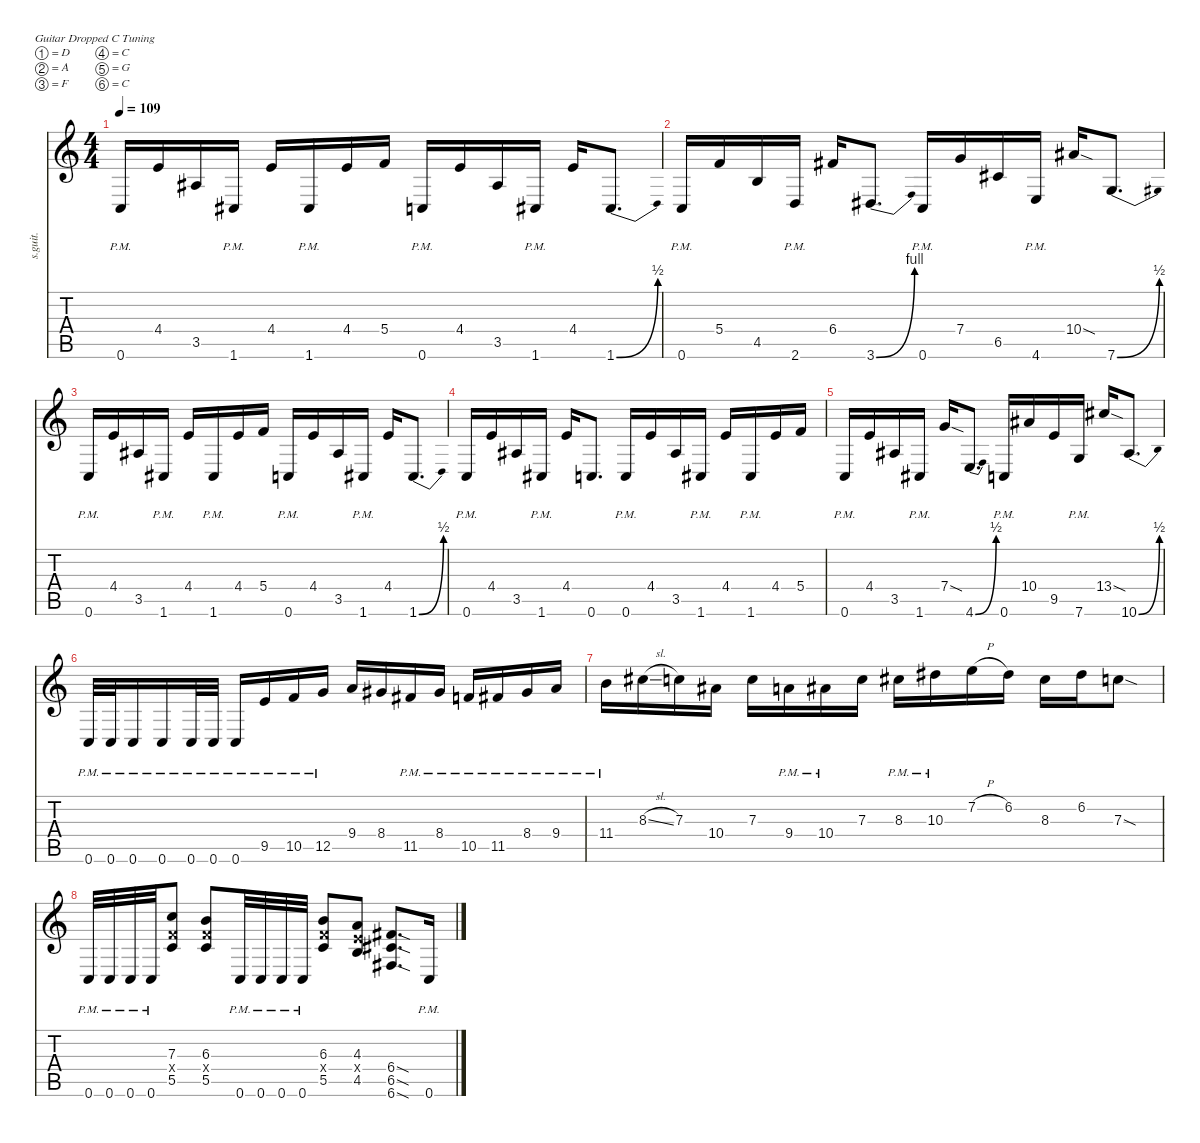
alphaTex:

\defaultSystemsLayout 4
\hideDynamics
\bracketExtendMode nobrackets
\track ("Rhythm 1" "s.guit.") {instrument distortionguitar}
\staff {score tabs}
\tuning (D4 A3 F3 C3 G2 C2)
\ts (4 4)
\tempo 109
\clef g2
\ks c
0.6{pm}.16{lyrics (0 "") lyrics (1 "") lyrics (2 "") lyrics (3 "") lyrics (4 "") dy mf} 4.4.16{lyrics (0 "") lyrics (1 "") lyrics (2 "") lyrics (3 "") lyrics (4 "")} 3.5{acc #}.16{lyrics (0 "") lyrics (1 "") lyrics (2 "") lyrics (3 "") lyrics (4 "")} 1.6{pm acc #}.16{lyrics (0 "") lyrics (1 "") lyrics (2 "") lyrics (3 "") lyrics (4 "")} 4.4.16{lyrics (0 "") lyrics (1 "") lyrics (2 "") lyrics (3 "") lyrics (4 "")} 1.6{pm acc #}.16{lyrics (0 "") lyrics (1 "") lyrics (2 "") lyrics (3 "") lyrics (4 "")} 4.4.16{lyrics (0 "") lyrics (1 "") lyrics (2 "") lyrics (3 "") lyrics (4 "")} 5.4.16{lyrics (0 "") lyrics (1 "") lyrics (2 "") lyrics (3 "") lyrics (4 "")} 0.6{pm}.16{lyrics (0 "") lyrics (1 "") lyrics (2 "") lyrics (3 "") lyrics (4 "")} 4.4.16{lyrics (0 "") lyrics (1 "") lyrics (2 "") lyrics (3 "") lyrics (4 "")} 3.5{acc #}.16{lyrics (0 "") lyrics (1 "") lyrics (2 "") lyrics (3 "") lyrics (4 "")} 1.6{pm acc #}.16{lyrics (0 "") lyrics (1 "") lyrics (2 "") lyrics (3 "") lyrics (4 "")} 4.4.16{lyrics (0 "") lyrics (1 "") lyrics (2 "") lyrics (3 "") lyrics (4 "")} 1.6{be (bend 0 0 60 2) acc #}.8{d lyrics (0 "") lyrics (1 "") lyrics (2 "") lyrics (3 "") lyrics (4 "")} |
0.6{pm}.16{lyrics (0 "") lyrics (1 "") lyrics (2 "") lyrics (3 "") lyrics (4 "")} 5.4.16{lyrics (0 "") lyrics (1 "") lyrics (2 "") lyrics (3 "") lyrics (4 "")} 4.5.16{lyrics (0 "") lyrics (1 "") lyrics (2 "") lyrics (3 "") lyrics (4 "")} 2.6{pm}.16{lyrics (0 "") lyrics (1 "") lyrics (2 "") lyrics (3 "") lyrics (4 "")} 6.4{acc #}.16{lyrics (0 "") lyrics (1 "") lyrics (2 "") lyrics (3 "") lyrics (4 "")} 3.6{be (bend 0 0 60 4) acc #}.8{d lyrics (0 "") lyrics (1 "") lyrics (2 "") lyrics (3 "") lyrics (4 "")} 0.6{pm}.16{lyrics (0 "") lyrics (1 "") lyrics (2 "") lyrics (3 "") lyrics (4 "")} 7.4.16{lyrics (0 "") lyrics (1 "") lyrics (2 "") lyrics (3 "") lyrics (4 "")} 6.5{acc #}.16{lyrics (0 "") lyrics (1 "") lyrics (2 "") lyrics (3 "") lyrics (4 "")} 4.6{pm}.16{lyrics (0 "") lyrics (1 "") lyrics (2 "") lyrics (3 "") lyrics (4 "")} 10.4{sod acc #}.16{lyrics (0 "") lyrics (1 "") lyrics (2 "") lyrics (3 "") lyrics (4 "")} 7.6{be (bend 0 0 60 2)}.8{d lyrics (0 "") lyrics (1 "") lyrics (2 "") lyrics (3 "") lyrics (4 "")} |
0.6{pm}.16{lyrics (0 "") lyrics (1 "") lyrics (2 "") lyrics (3 "") lyrics (4 "")} 4.4.16{lyrics (0 "") lyrics (1 "") lyrics (2 "") lyrics (3 "") lyrics (4 "")} 3.5{acc #}.16{lyrics (0 "") lyrics (1 "") lyrics (2 "") lyrics (3 "") lyrics (4 "")} 1.6{pm acc #}.16{lyrics (0 "") lyrics (1 "") lyrics (2 "") lyrics (3 "") lyrics (4 "")} 4.4.16{lyrics (0 "") lyrics (1 "") lyrics (2 "") lyrics (3 "") lyrics (4 "")} 1.6{pm acc #}.16{lyrics (0 "") lyrics (1 "") lyrics (2 "") lyrics (3 "") lyrics (4 "")} 4.4.16{lyrics (0 "") lyrics (1 "") lyrics (2 "") lyrics (3 "") lyrics (4 "")} 5.4.16{lyrics (0 "") lyrics (1 "") lyrics (2 "") lyrics (3 "") lyrics (4 "")} 0.6{pm}.16{lyrics (0 "") lyrics (1 "") lyrics (2 "") lyrics (3 "") lyrics (4 "")} 4.4.16{lyrics (0 "") lyrics (1 "") lyrics (2 "") lyrics (3 "") lyrics (4 "")} 3.5{acc #}.16{lyrics (0 "") lyrics (1 "") lyrics (2 "") lyrics (3 "") lyrics (4 "")} 1.6{pm acc #}.16{lyrics (0 "") lyrics (1 "") lyrics (2 "") lyrics (3 "") lyrics (4 "")} 4.4.16{lyrics (0 "") lyrics (1 "") lyrics (2 "") lyrics (3 "") lyrics (4 "")} 1.6{be (bend 0 0 60 2) acc #}.8{d lyrics (0 "") lyrics (1 "") lyrics (2 "") lyrics (3 "") lyrics (4 "")} |
0.6{pm}.16{lyrics (0 "") lyrics (1 "") lyrics (2 "") lyrics (3 "") lyrics (4 "")} 4.4.16{lyrics (0 "") lyrics (1 "") lyrics (2 "") lyrics (3 "") lyrics (4 "")} 3.5{acc #}.16{lyrics (0 "") lyrics (1 "") lyrics (2 "") lyrics (3 "") lyrics (4 "")} 1.6{pm acc #}.16{lyrics (0 "") lyrics (1 "") lyrics (2 "") lyrics (3 "") lyrics (4 "")} 4.4.16{lyrics (0 "") lyrics (1 "") lyrics (2 "") lyrics (3 "") lyrics (4 "")} 0.6.8{d lyrics (0 "") lyrics (1 "") lyrics (2 "") lyrics (3 "") lyrics (4 "")} 0.6{pm}.16{lyrics (0 "") lyrics (1 "") lyrics (2 "") lyrics (3 "") lyrics (4 "")} 4.4.16{lyrics (0 "") lyrics (1 "") lyrics (2 "") lyrics (3 "") lyrics (4 "")} 3.5{acc #}.16{lyrics (0 "") lyrics (1 "") lyrics (2 "") lyrics (3 "") lyrics (4 "")} 1.6{pm acc #}.16{lyrics (0 "") lyrics (1 "") lyrics (2 "") lyrics (3 "") lyrics (4 "")} 4.4.16{lyrics (0 "") lyrics (1 "") lyrics (2 "") lyrics (3 "") lyrics (4 "")} 1.6{pm acc #}.16{lyrics (0 "") lyrics (1 "") lyrics (2 "") lyrics (3 "") lyrics (4 "")} 4.4.16{lyrics (0 "") lyrics (1 "") lyrics (2 "") lyrics (3 "") lyrics (4 "")} 5.4.16{lyrics (0 "") lyrics (1 "") lyrics (2 "") lyrics (3 "") lyrics (4 "")} |
0.6{pm}.16{lyrics (0 "") lyrics (1 "") lyrics (2 "") lyrics (3 "") lyrics (4 "")} 4.4.16{lyrics (0 "") lyrics (1 "") lyrics (2 "") lyrics (3 "") lyrics (4 "")} 3.5{acc #}.16{lyrics (0 "") lyrics (1 "") lyrics (2 "") lyrics (3 "") lyrics (4 "")} 1.6{pm acc #}.16{lyrics (0 "") lyrics (1 "") lyrics (2 "") lyrics (3 "") lyrics (4 "")} 7.4{sod}.16{lyrics (0 "") lyrics (1 "") lyrics (2 "") lyrics (3 "") lyrics (4 "")} 4.6{be (bend 0 0 60 2)}.8{d lyrics (0 "") lyrics (1 "") lyrics (2 "") lyrics (3 "") lyrics (4 "")} 0.6{pm}.16{lyrics (0 "") lyrics (1 "") lyrics (2 "") lyrics (3 "") lyrics (4 "")} 10.4{acc #}.16{lyrics (0 "") lyrics (1 "") lyrics (2 "") lyrics (3 "") lyrics (4 "")} 9.5.16{lyrics (0 "") lyrics (1 "") lyrics (2 "") lyrics (3 "") lyrics (4 "")} 7.6{pm}.16{lyrics (0 "") lyrics (1 "") lyrics (2 "") lyrics (3 "") lyrics (4 "")} 13.4{sod acc #}.16{lyrics (0 "") lyrics (1 "") lyrics (2 "") lyrics (3 "") lyrics (4 "")} 10.6{be (bend 0 0 60 2) acc #}.8{d lyrics (0 "") lyrics (1 "") lyrics (2 "") lyrics (3 "") lyrics (4 "")} |
0.6{pm}.32{lyrics (0 "") lyrics (1 "") lyrics (2 "") lyrics (3 "") lyrics (4 "")} 0.6{pm}.32{lyrics (0 "") lyrics (1 "") lyrics (2 "") lyrics (3 "") lyrics (4 "")} 0.6{pm}.16{lyrics (0 "") lyrics (1 "") lyrics (2 "") lyrics (3 "") lyrics (4 "")} 0.6{pm}.16{lyrics (0 "") lyrics (1 "") lyrics (2 "") lyrics (3 "") lyrics (4 "")} 0.6{pm}.32{lyrics (0 "") lyrics (1 "") lyrics (2 "") lyrics (3 "") lyrics (4 "")} 0.6{pm}.32{lyrics (0 "") lyrics (1 "") lyrics (2 "") lyrics (3 "") lyrics (4 "")} 0.6{pm}.16{lyrics (0 "") lyrics (1 "") lyrics (2 "") lyrics (3 "") lyrics (4 "")} 9.5{pm}.16{lyrics (0 "") lyrics (1 "") lyrics (2 "") lyrics (3 "") lyrics (4 "")} 10.5{pm}.16{lyrics (0 "") lyrics (1 "") lyrics (2 "") lyrics (3 "") lyrics (4 "")} 12.5{pm}.16{lyrics (0 "") lyrics (1 "") lyrics (2 "") lyrics (3 "") lyrics (4 "")} 9.4.16{lyrics (0 "") lyrics (1 "") lyrics (2 "") lyrics (3 "") lyrics (4 "")} 8.4{acc #}.16{lyrics (0 "") lyrics (1 "") lyrics (2 "") lyrics (3 "") lyrics (4 "")} 11.5{pm acc #}.16{lyrics (0 "") lyrics (1 "") lyrics (2 "") lyrics (3 "") lyrics (4 "")} 8.4{pm acc #}.16{lyrics (0 "") lyrics (1 "") lyrics (2 "") lyrics (3 "") lyrics (4 "")} 10.5{pm}.16{lyrics (0 "") lyrics (1 "") lyrics (2 "") lyrics (3 "") lyrics (4 "")} 11.5{pm acc #}.16{lyrics (0 "") lyrics (1 "") lyrics (2 "") lyrics (3 "") lyrics (4 "")} 8.4{pm acc #}.16{lyrics (0 "") lyrics (1 "") lyrics (2 "") lyrics (3 "") lyrics (4 "")} 9.4{pm}.16{lyrics (0 "") lyrics (1 "") lyrics (2 "") lyrics (3 "") lyrics (4 "")} |
11.4{pm}.16{lyrics (0 "") lyrics (1 "") lyrics (2 "") lyrics (3 "") lyrics (4 "")} 8.3{sl acc #}.16{lyrics (0 "") lyrics (1 "") lyrics (2 "") lyrics (3 "") lyrics (4 "")} 7.3.16{lyrics (0 "") lyrics (1 "") lyrics (2 "") lyrics (3 "") lyrics (4 "")} 10.4{acc #}.16{lyrics (0 "") lyrics (1 "") lyrics (2 "") lyrics (3 "") lyrics (4 "")} 7.3.16{lyrics (0 "") lyrics (1 "") lyrics (2 "") lyrics (3 "") lyrics (4 "")} 9.4{pm}.16{lyrics (0 "") lyrics (1 "") lyrics (2 "") lyrics (3 "") lyrics (4 "")} 10.4{pm acc #}.16{lyrics (0 "") lyrics (1 "") lyrics (2 "") lyrics (3 "") lyrics (4 "")} 7.3.16{lyrics (0 "") lyrics (1 "") lyrics (2 "") lyrics (3 "") lyrics (4 "")} 8.3{pm acc #}.16{lyrics (0 "") lyrics (1 "") lyrics (2 "") lyrics (3 "") lyrics (4 "")} 10.3{pm acc #}.16{lyrics (0 "") lyrics (1 "") lyrics (2 "") lyrics (3 "") lyrics (4 "")} 7.2{h}.16{lyrics (0 "") lyrics (1 "") lyrics (2 "") lyrics (3 "") lyrics (4 "")} 6.2{acc #}.16{lyrics (0 "") lyrics (1 "") lyrics (2 "") lyrics (3 "") lyrics (4 "")} 8.3{acc #}.16{lyrics (0 "") lyrics (1 "") lyrics (2 "") lyrics (3 "") lyrics (4 "")} 6.2{acc #}.16{lyrics (0 "") lyrics (1 "") lyrics (2 "") lyrics (3 "") lyrics (4 "")} 7.3{sod}.8{lyrics (0 "") lyrics (1 "") lyrics (2 "") lyrics (3 "") lyrics (4 "")} |
0.6{pm}.32{lyrics (0 "") lyrics (1 "") lyrics (2 "") lyrics (3 "") lyrics (4 "")} 0.6{pm}.32{lyrics (0 "") lyrics (1 "") lyrics (2 "") lyrics (3 "") lyrics (4 "")} 0.6{pm}.32{lyrics (0 "") lyrics (1 "") lyrics (2 "") lyrics (3 "") lyrics (4 "")} 0.6{pm}.32{lyrics (0 "") lyrics (1 "") lyrics (2 "") lyrics (3 "") lyrics (4 "")} (7.3 5.5 5.4{x}).8{lyrics (0 "") lyrics (1 "") lyrics (2 "") lyrics (3 "") lyrics (4 "")} (6.3 5.5 5.4{x}).8{lyrics (0 "") lyrics (1 "") lyrics (2 "") lyrics (3 "") lyrics (4 "")} 0.6{pm}.32{lyrics (0 "") lyrics (1 "") lyrics (2 "") lyrics (3 "") lyrics (4 "")} 0.6{pm}.32{lyrics (0 "") lyrics (1 "") lyrics (2 "") lyrics (3 "") lyrics (4 "")} 0.6{pm}.32{lyrics (0 "") lyrics (1 "") lyrics (2 "") lyrics (3 "") lyrics (4 "")} 0.6{pm}.32{lyrics (0 "") lyrics (1 "") lyrics (2 "") lyrics (3 "") lyrics (4 "")} (6.3 5.5 5.4{x}).8{lyrics (0 "") lyrics (1 "") lyrics (2 "") lyrics (3 "") lyrics (4 "")} (4.3 4.5 4.4{x}).8{lyrics (0 "") lyrics (1 "") lyrics (2 "") lyrics (3 "") lyrics (4 "")} (6.4{sod acc #} 6.5{sod acc #} 6.6{sod acc #}).8{d lyrics (0 "") lyrics (1 "") lyrics (2 "") lyrics (3 "") lyrics (4 "")} 0.6{pm}.16{lyrics (0 "") lyrics (1 "") lyrics (2 "") lyrics (3 "") lyrics (4 "")}
